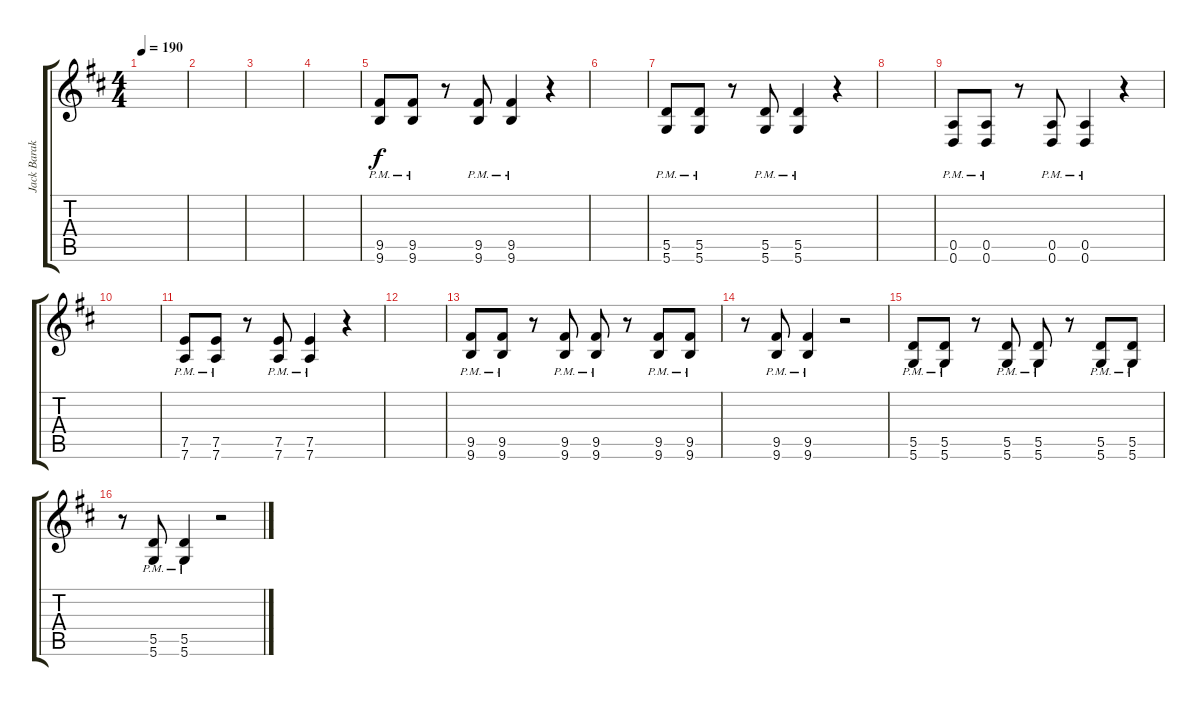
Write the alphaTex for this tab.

\track ("Jack Barakat" "Jack Barak") {instrument distortionguitar}
\staff {score tabs}
\tuning (E4 B3 G3 D3 A2 D2) {hide}
\ts (4 4)
\tempo 190
\clef g2
\ks d
|
|
|
|
(9.5{pm} 9.6{pm}).8 (9.5{pm} 9.6{pm}).8 r.8 (9.5{pm} 9.6{pm}).8 (9.5{pm} 9.6{pm}).4 r.4 |
|
(5.5{pm} 5.6{pm}).8 (5.5{pm} 5.6{pm}).8 r.8 (5.5{pm} 5.6{pm}).8 (5.5{pm} 5.6{pm}).4 r.4 |
|
(0.5{pm} 0.6{pm}).8 (0.5{pm} 0.6{pm}).8 r.8 (0.5{pm} 0.6{pm}).8 (0.5{pm} 0.6{pm}).4 r.4 |
|
(7.5{pm} 7.6{pm}).8 (7.5{pm} 7.6{pm}).8 r.8 (7.5{pm} 7.6{pm}).8 (7.5{pm} 7.6{pm}).4 r.4 |
|
(9.5{pm} 9.6{pm}).8 (9.5{pm} 9.6{pm}).8 r.8 (9.5{pm} 9.6{pm}).8 (9.5{pm} 9.6{pm}).8 r.8 (9.5{pm} 9.6{pm}).8 (9.5{pm} 9.6).8 |
r.8 (9.5{pm} 9.6).8 (9.5{pm} 9.6{pm}).4 r.2 |
(5.5{pm} 5.6{pm}).8 (5.5{pm} 5.6{pm}).8 r.8 (5.5{pm} 5.6{pm}).8 (5.5{pm} 5.6{pm}).8 r.8 (5.5{pm} 5.6{pm}).8 (5.5{pm} 5.6).8 |
r.8 (5.5{pm} 5.6).8 (5.5{pm} 5.6{pm}).4 r.2
